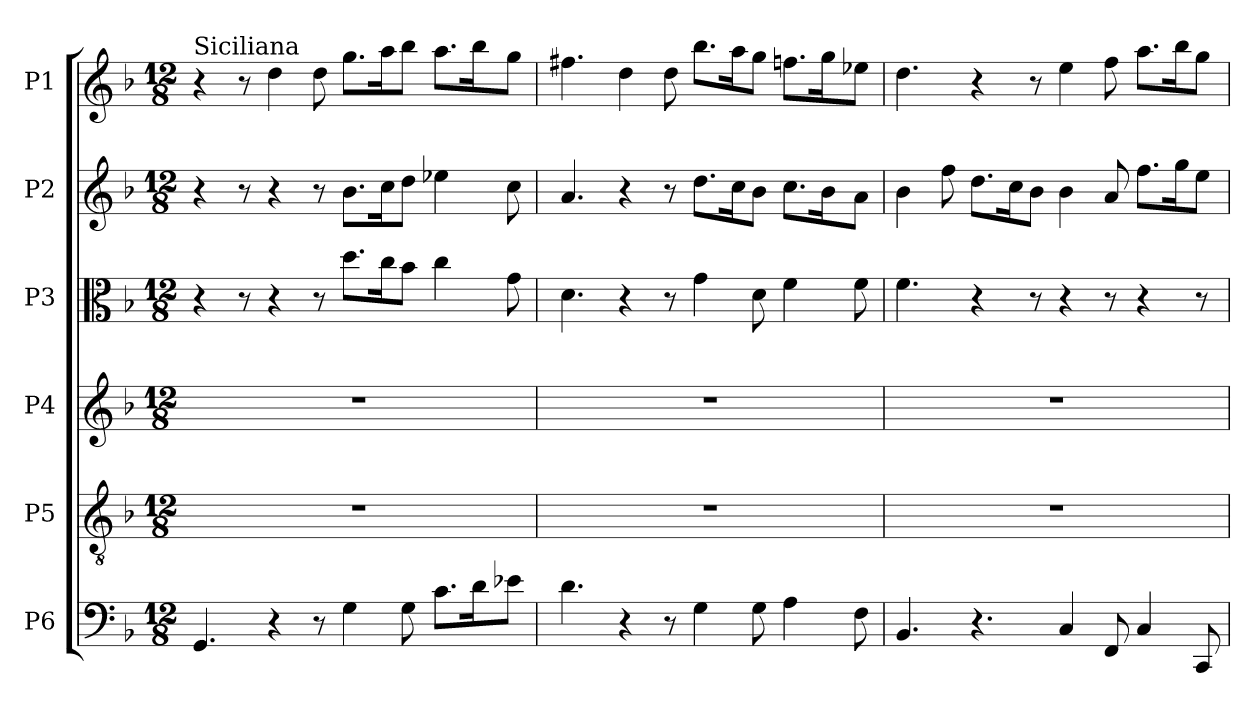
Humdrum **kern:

**kern	**kern	**kern	**kern	**kern	**kern
*part6	*part5	*part4	*part3	*part2	*part1
*staff6	*staff5	*staff4	*staff3	*staff2	*staff1
*I"P6	*I"P5	*I"P4	*I"P3	*I"P2	*I"P1
!!LO:PB:g=z
*clefF4	*clefGv2	*clefG2	*clefC3	*clefG2	*clefG2
*	*ITrd7c12	*	*	*	*
*k[b-]	*k[b-]	*k[b-]	*k[b-]	*k[b-]	*k[b-]
*F:	*F:	*F:	*F:	*F:	*F:
*M12/8	*M12/8	*M12/8	*M12/8	*M12/8	*M12/8
=1	=1	=1	=1	=1	=1
!	!	!	!	!	!LO:TX:a:t=Siciliana
!	!LO:N:vis=1	!LO:N:vis=1	!	!	!
4.GGi/	1.r	1.r	4r	4r	4r
.	.	.	8r	8r	8r
4r	.	.	4r	4r	4ddi\
8r	.	.	8r	8r	8ddi\
4Gi\	.	.	8.ddi\L	8.b-i\L	8.ggi\L
.	.	.	16cci\k	16cci\k	16aai\k
8Gi\	.	.	8b-i\J	8ddi\J	8bb-i\J
8.ci\L	.	.	4cci\	4ee-Xi\	8.aai\L
16di\k	.	.	.	.	16bb-i\k
8e-Xi\J	.	.	8gi\	8cci\	8ggi\J
=2	=2	=2	=2	=2	=2
!	!LO:N:vis=1	!LO:N:vis=1	!	!	!
4.di\	1.r	1.r	4.di\	4.ai/	4.ff#Xi\
4r	.	.	4r	4r	4ddi\
8r	.	.	8r	8r	8ddi\
4Gi\	.	.	4gi\	8.ddi\L	8.bb-i\L
.	.	.	.	16cci\k	16aai\k
8Gi\	.	.	8di\	8b-i\J	8ggi\J
4Ai\	.	.	4fi\	8.cci\L	8.ffni\L
.	.	.	.	16b-i\k	16ggi\k
8Fi\	.	.	8fi\	8ai\J	8ee-Xi\J
=3	=3	=3	=3	=3	=3
!	!LO:N:vis=1	!LO:N:vis=1	!	!	!
4.BB-i/	1.r	1.r	4.fi\	4b-i\	4.ddi\
.	.	.	.	8ffi\	.
4.r	.	.	4r	8.ddi\L	4r
.	.	.	.	16cci\k	.
.	.	.	8r	8b-i\J	8r
4Ci/	.	.	4r	4b-i\	4eei\
8FFi/	.	.	8r	8ai/	8ffi\
4Ci/	.	.	4r	8.ffi\L	8.aai\L
.	.	.	.	16ggi\k	16bb-i\k
8CCi/	.	.	8r	8eei\J	8ggi\J
=	=	=	=	=	=
*-	*-	*-	*-	*-	*-
